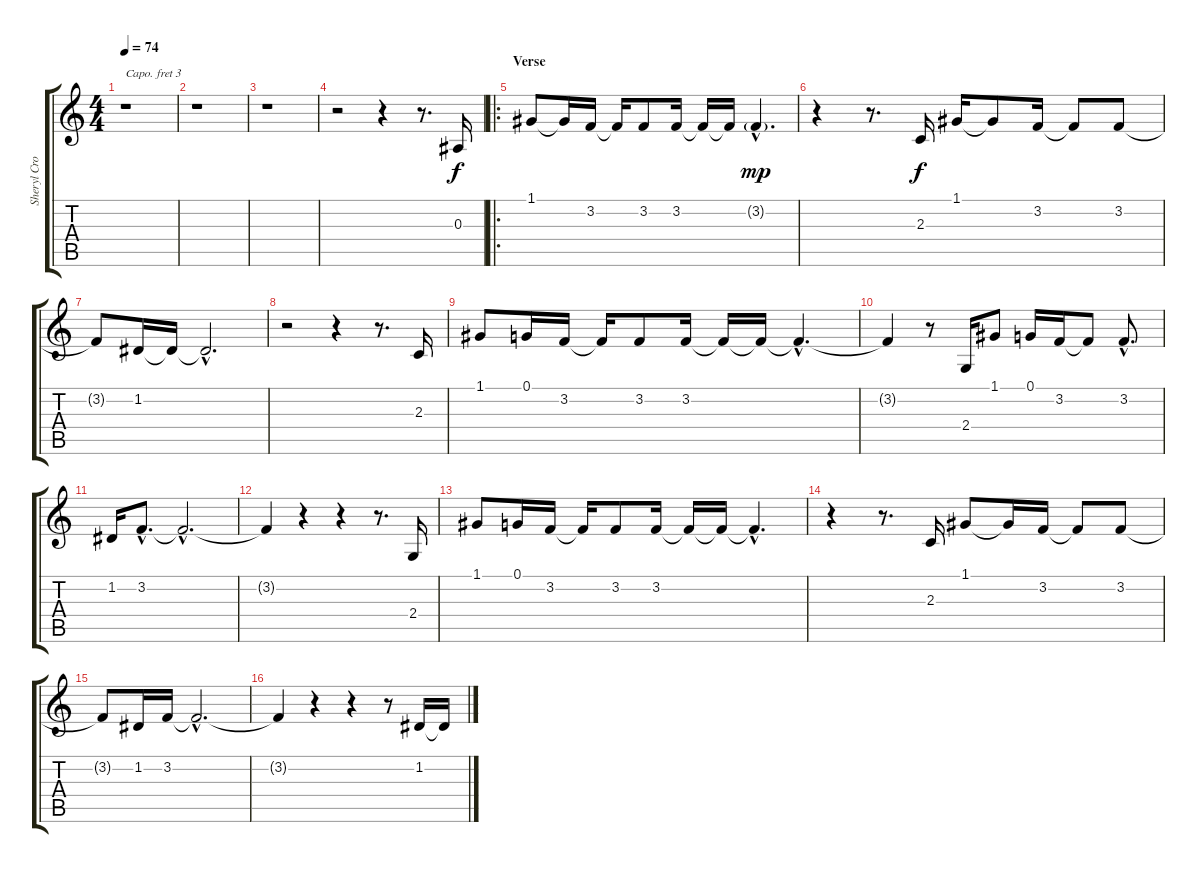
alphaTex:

\track ("Sheryl Crow Voice" "Sheryl Cro") {instrument harmonica}
\staff {score tabs}
\capo 3
\tuning (E4 B3 G3 D3 A2 E2) {hide}
\ts (4 4)
\tempo 74
\clef g2
\ks c
r.1{dy f instrument harmonica} |
r.1 |
r.1 |
r.2 r.4 r.8{d} 0.3.16 |
\ro
\section ("" "Verse")
1.1.8 1.1{t}.16 3.2.16 3.2{t}.16 3.2.8 3.2.16 3.2{t}.16 3.2{t}.16 3.2{g hac}.4{d dy mp} |
r.4 r.8{d} 2.3.16{dy f} 1.1.16 1.1{t}.8 3.2.16 3.2{t}.8 3.2.8 |
3.2{t}.8 1.2.16 1.2{t}.16 1.2{hac t}.2{d} |
r.2 r.4 r.8{d} 2.3.16 |
1.1.8 0.1.16 3.2.16 3.2{t}.16 3.2.8 3.2.16 3.2{t}.16 3.2{t}.16 3.2{hac t}.4{d} |
3.2{t}.4 r.8 2.4.16 1.1.8 0.1.16 3.2.16 3.2{t}.8 3.2{hac}.8{d} |
1.2.16 3.2{hac}.8{d} 3.2{hac t}.2{d} |
3.2{t}.4 r.4 r.4 r.8{d} 2.4.16 |
1.1.8 0.1.16 3.2.16 3.2{t}.16 3.2.8 3.2.16 3.2{t}.16 3.2{t}.16 3.2{hac t}.4{d} |
r.4 r.8{d} 2.3.16 1.1.8 1.1{t}.16 3.2.16 3.2{t}.8 3.2.8 |
3.2{t}.8 1.2.16 3.2.16 3.2{hac t}.2{d} |
3.2{t}.4 r.4 r.4 r.8 1.2.16 1.2{t}.16
